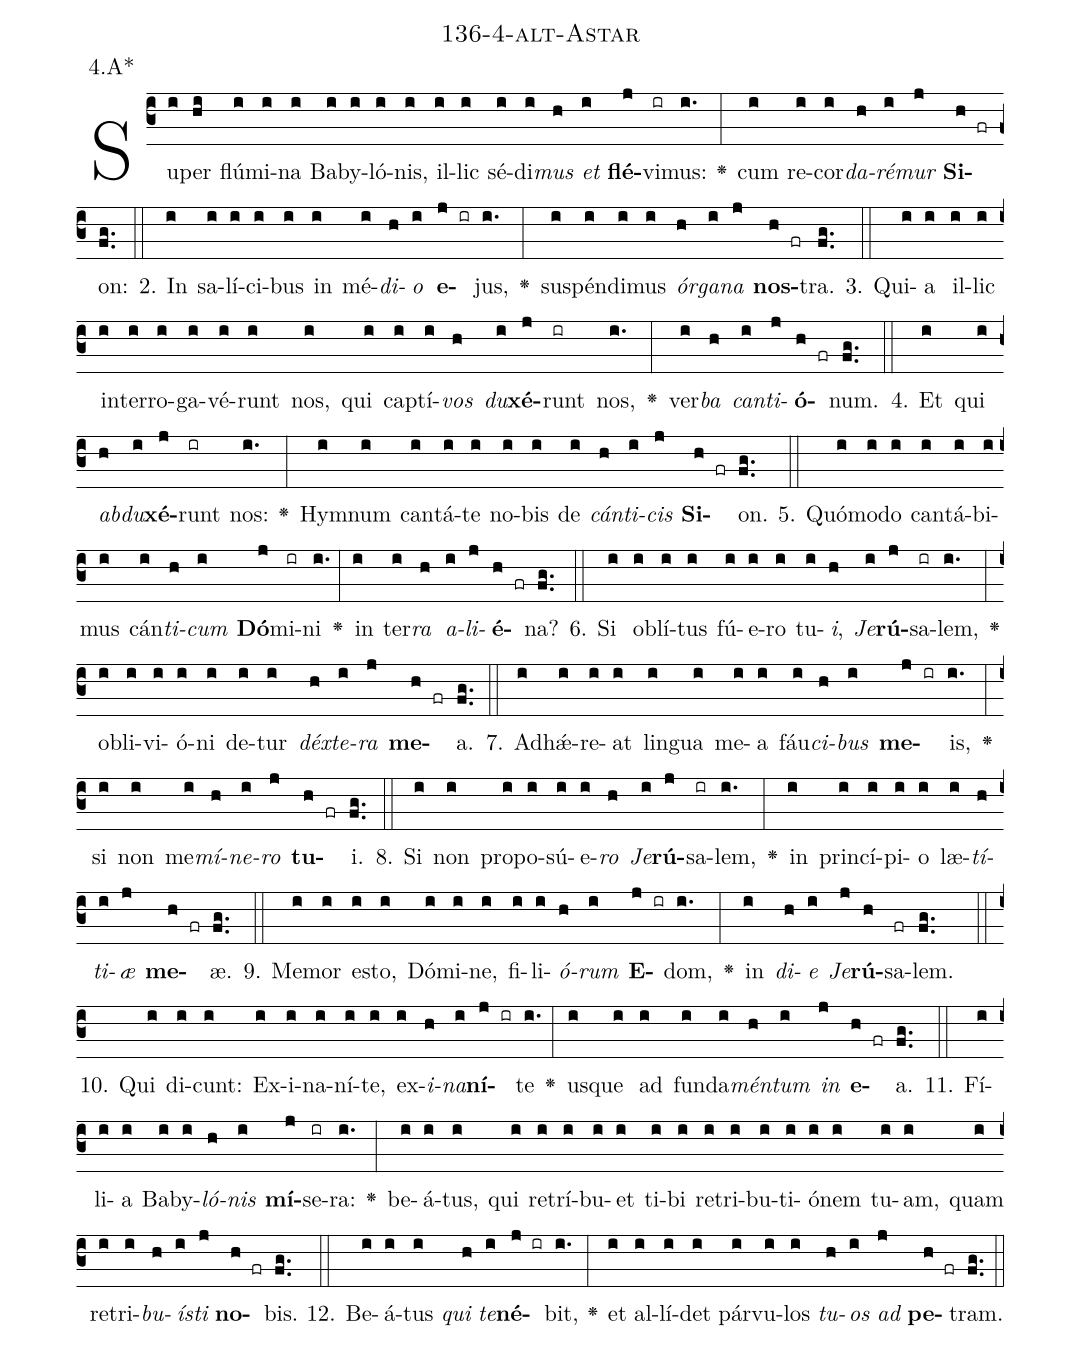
name: 136-4-alt-Astar;
annotation: 4.A*;
%%
(c3)Su(i)per(hi) flú(i)mi(i)na(i) Ba(i)by(i)ló(i)nis,(i) il(i)lic(i) sé(i)di(i)<i>mus</i>(h) <i>et</i>(i) <b>flé</b>(j)vi(ir)mus:(i.) <v>\greheightstar</v>(:) cum(i) re(i)cor(i)<i>da</i>(h)<i>ré</i>(i)<i>mur</i>(j) <b>Si</b>(h fr)on:(fg..) (::)
2. In(i) sa(i)lí(i)ci(i)bus(i) in(i) mé(i)<i>di</i>(h)<i>o</i>(i) <b>e</b>(j ir)jus,(i.) <v>\greheightstar</v>(:) sus(i)pén(i)di(i)mus(i) <i>ór</i>(h)<i>ga</i>(i)<i>na</i>(j) <b>nos</b>(h fr)tra.(fg..) (::)
3. Qui(i)a(i) il(i)lic(i) in(i)ter(i)ro(i)ga(i)vé(i)runt(i) nos,(i) qui(i) cap(i)tí(i)<i>vos</i>(h) <i>du</i>(i)<b>xé</b>(j)runt(ir) nos,(i.) <v>\greheightstar</v>(:) ver(i)<i>ba</i>(h) <i>can</i>(i)<i>ti</i>(j)<b>ó</b>(h fr)num.(fg..) (::)
4. Et(i) qui(i) <i>ab</i>(h)<i>du</i>(i)<b>xé</b>(j)runt(ir) nos:(i.) <v>\greheightstar</v>(:) Hym(i)num(i) can(i)tá(i)te(i) no(i)bis(i) de(i) <i>cán</i>(h)<i>ti</i>(i)<i>cis</i>(j) <b>Si</b>(h fr)on.(fg..) (::)
5. Quó(i)mo(i)do(i) can(i)tá(i)bi(i)mus(i) cán(i)<i>ti</i>(h)<i>cum</i>(i) <b>Dó</b>(j)mi(ir)ni(i.) <v>\greheightstar</v>(:) in(i) ter(i)<i>ra</i>(h) <i>a</i>(i)<i>li</i>(j)<b>é</b>(h fr)na?(fg..) (::)
6. Si(i) ob(i)lí(i)tus(i) fú(i)e(i)ro(i) tu(i)<i>i</i>,(h) <i>Je</i>(i)<b>rú</b>(j)sa(ir)lem,(i.) <v>\greheightstar</v>(:) ob(i)li(i)vi(i)ó(i)ni(i) de(i)tur(i) <i>déx</i>(h)<i>te</i>(i)<i>ra</i>(j) <b>me</b>(h fr)a.(fg..) (::)
7. Ad(i)hǽ(i)re(i)at(i) lin(i)gua(i) me(i)a(i) fáu(i)<i>ci</i>(h)<i>bus</i>(i) <b>me</b>(j ir)is,(i.) <v>\greheightstar</v>(:) si(i) non(i) me(i)<i>mí</i>(h)<i>ne</i>(i)<i>ro</i>(j) <b>tu</b>(h fr)i.(fg..) (::)
8. Si(i) non(i) pro(i)po(i)sú(i)e(i)<i>ro</i>(h) <i>Je</i>(i)<b>rú</b>(j)sa(ir)lem,(i.) <v>\greheightstar</v>(:) in(i) prin(i)cí(i)pi(i)o(i) læ(i)<i>tí</i>(h)<i>ti</i>(i)<i>æ</i>(j) <b>me</b>(h fr)æ.(fg..) (::)
9. Me(i)mor(i) es(i)to,(i) Dó(i)mi(i)ne,(i) fi(i)li(i)<i>ó</i>(h)<i>rum</i>(i) <b>E</b>(j ir)dom,(i.) <v>\greheightstar</v>(:) in(i) <i>di</i>(h)<i>e</i>(i) <i>Je</i>(j)<b>rú</b>(h)sa(fr)lem.(fg..) (::)
10. Qui(i) di(i)cunt:(i) Ex(i)i(i)na(i)ní(i)te,(i) ex(i)<i>i</i>(h)<i>na</i>(i)<b>ní</b>(j ir)te(i.) <v>\greheightstar</v>(:) us(i)que(i) ad(i) fun(i)da(i)<i>mén</i>(h)<i>tum</i>(i) <i>in</i>(j) <b>e</b>(h fr)a.(fg..) (::)
11. Fí(i)li(i)a(i) Ba(i)by(i)<i>ló</i>(h)<i>nis</i>(i) <b>mí</b>(j)se(ir)ra:(i.) <v>\greheightstar</v>(:) be(i)á(i)tus,(i) qui(i) re(i)trí(i)bu(i)et(i) ti(i)bi(i) re(i)tri(i)bu(i)ti(i)ó(i)nem(i) tu(i)am,(i) quam(i) re(i)tri(i)<i>bu</i>(h)<i>ís</i>(i)<i>ti</i>(j) <b>no</b>(h fr)bis.(fg..) (::)
12. Be(i)á(i)tus(i) <i>qui</i>(h) <i>te</i>(i)<b>né</b>(j ir)bit,(i.) <v>\greheightstar</v>(:) et(i) al(i)lí(i)det(i) pár(i)vu(i)los(i) <i>tu</i>(h)<i>os</i>(i) <i>ad</i>(j) <b>pe</b>(h fr)tram.(fg..) (::)
